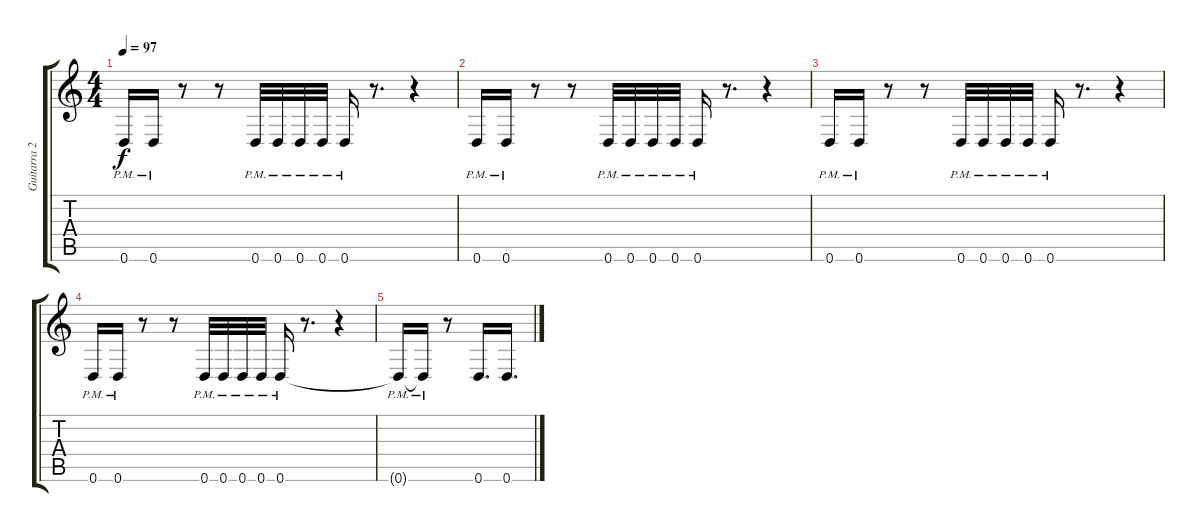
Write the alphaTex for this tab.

\track ("Guitarra 2" "Guitarra 2") {instrument distortionguitar}
\staff {score tabs}
\tuning (E4 B3 G3 D3 A2 D2) {hide}
\ts (4 4)
\tempo 97
\clef g2
\ks c
0.6{pm}.16{dy f} 0.6{pm}.16 r.8 r.8 0.6{pm}.32 0.6{pm}.32 0.6{pm}.32 0.6{pm}.32 0.6{pm}.16 r.8{d} r.4 |
0.6{pm}.16 0.6{pm}.16 r.8 r.8 0.6{pm}.32 0.6{pm}.32 0.6{pm}.32 0.6{pm}.32 0.6{pm}.16 r.8{d} r.4 |
0.6{pm}.16 0.6{pm}.16 r.8 r.8 0.6{pm}.32 0.6{pm}.32 0.6{pm}.32 0.6{pm}.32 0.6{pm}.16 r.8{d} r.4 |
0.6{pm}.16 0.6{pm}.16 r.8 r.8 0.6{pm}.32 0.6{pm}.32 0.6{pm}.32 0.6{pm}.32 0.6{pm}.16 r.8{d} r.4 |
0.6{pm t}.16 0.6{pm t}.16 r.8 0.6.16{d} 0.6.16{d}
